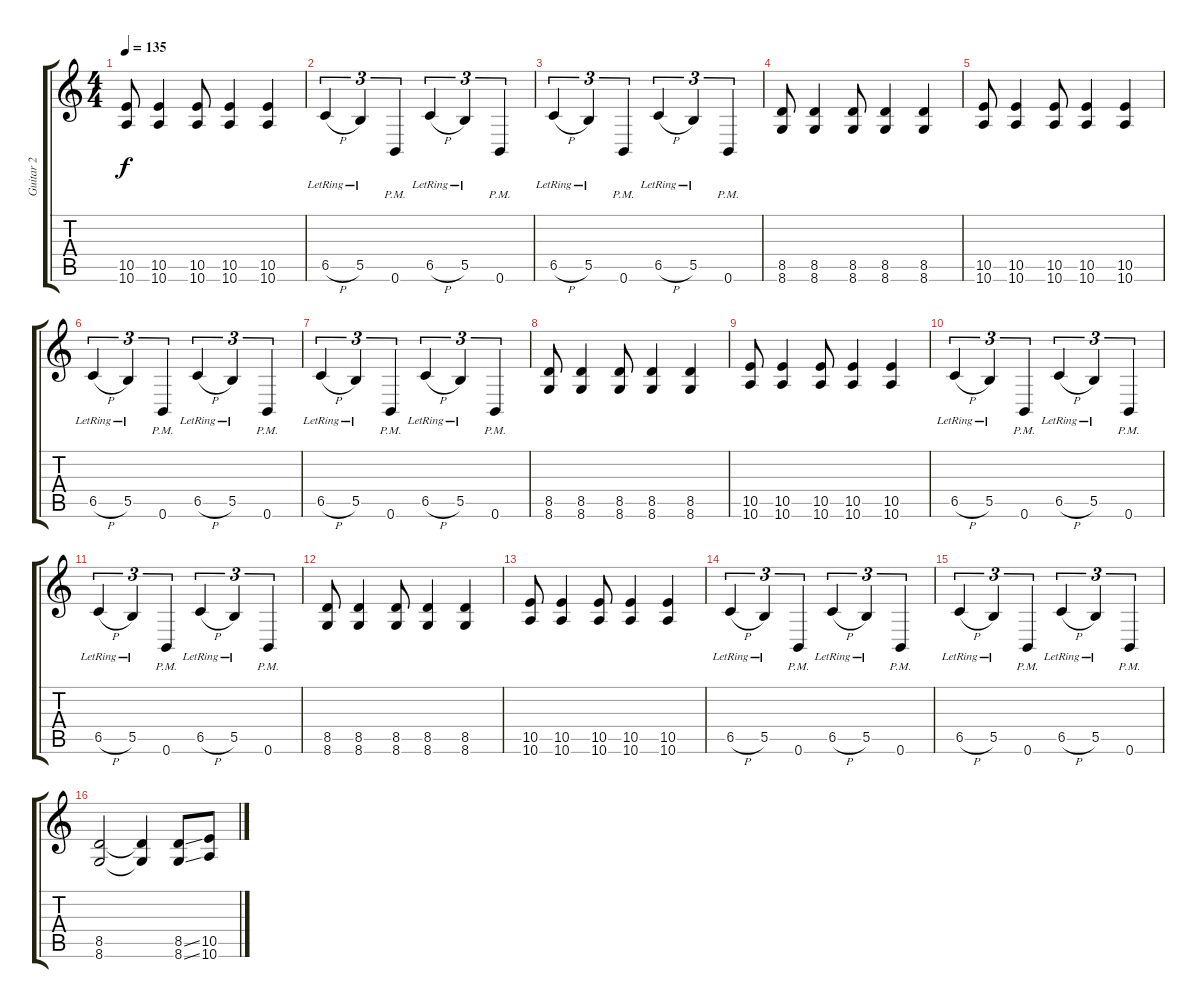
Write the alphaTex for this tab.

\track ("Guitar 2" "Guitar 2") {instrument distortionguitar}
\staff {score tabs}
\tuning (Db4 Ab3 E3 B2 Gb2 B1) {hide}
\ts (4 4)
\tempo 135
\clef g2
\ks c
(10.5 10.6).8{dy f} (10.5 10.6).4 (10.5 10.6).8 (10.5 10.6).4 (10.5 10.6).4 |
6.5{h lr}.4{tu (3 2)} 5.5{lr}.4{tu (3 2)} 0.6{pm}.4{tu (3 2)} 6.5{h lr}.4{tu (3 2)} 5.5{lr}.4{tu (3 2)} 0.6{pm}.4{tu (3 2)} |
6.5{h lr}.4{tu (3 2)} 5.5{lr}.4{tu (3 2)} 0.6{pm}.4{tu (3 2)} 6.5{h lr}.4{tu (3 2)} 5.5{lr}.4{tu (3 2)} 0.6{pm}.4{tu (3 2)} |
(8.5 8.6).8 (8.5 8.6).4 (8.5 8.6).8 (8.5 8.6).4 (8.5 8.6).4 |
(10.5 10.6).8 (10.5 10.6).4 (10.5 10.6).8 (10.5 10.6).4 (10.5 10.6).4 |
6.5{h lr}.4{tu (3 2)} 5.5{lr}.4{tu (3 2)} 0.6{pm}.4{tu (3 2)} 6.5{h lr}.4{tu (3 2)} 5.5{lr}.4{tu (3 2)} 0.6{pm}.4{tu (3 2)} |
6.5{h lr}.4{tu (3 2)} 5.5{lr}.4{tu (3 2)} 0.6{pm}.4{tu (3 2)} 6.5{h lr}.4{tu (3 2)} 5.5{lr}.4{tu (3 2)} 0.6{pm}.4{tu (3 2)} |
(8.5 8.6).8 (8.5 8.6).4 (8.5 8.6).8 (8.5 8.6).4 (8.5 8.6).4 |
(10.5 10.6).8 (10.5 10.6).4 (10.5 10.6).8 (10.5 10.6).4 (10.5 10.6).4 |
6.5{h lr}.4{tu (3 2)} 5.5{lr}.4{tu (3 2)} 0.6{pm}.4{tu (3 2)} 6.5{h lr}.4{tu (3 2)} 5.5{lr}.4{tu (3 2)} 0.6{pm}.4{tu (3 2)} |
6.5{h lr}.4{tu (3 2)} 5.5{lr}.4{tu (3 2)} 0.6{pm}.4{tu (3 2)} 6.5{h lr}.4{tu (3 2)} 5.5{lr}.4{tu (3 2)} 0.6{pm}.4{tu (3 2)} |
(8.5 8.6).8 (8.5 8.6).4 (8.5 8.6).8 (8.5 8.6).4 (8.5 8.6).4 |
(10.5 10.6).8 (10.5 10.6).4 (10.5 10.6).8 (10.5 10.6).4 (10.5 10.6).4 |
6.5{h lr}.4{tu (3 2)} 5.5{lr}.4{tu (3 2)} 0.6{pm}.4{tu (3 2)} 6.5{h lr}.4{tu (3 2)} 5.5{lr}.4{tu (3 2)} 0.6{pm}.4{tu (3 2)} |
6.5{h lr}.4{tu (3 2)} 5.5{lr}.4{tu (3 2)} 0.6{pm}.4{tu (3 2)} 6.5{h lr}.4{tu (3 2)} 5.5{lr}.4{tu (3 2)} 0.6{pm}.4{tu (3 2)} |
(8.5 8.6).2 (8.5{t} 8.6{t}).4 (8.5{ss} 8.6{ss}).8 (10.5 10.6).8
